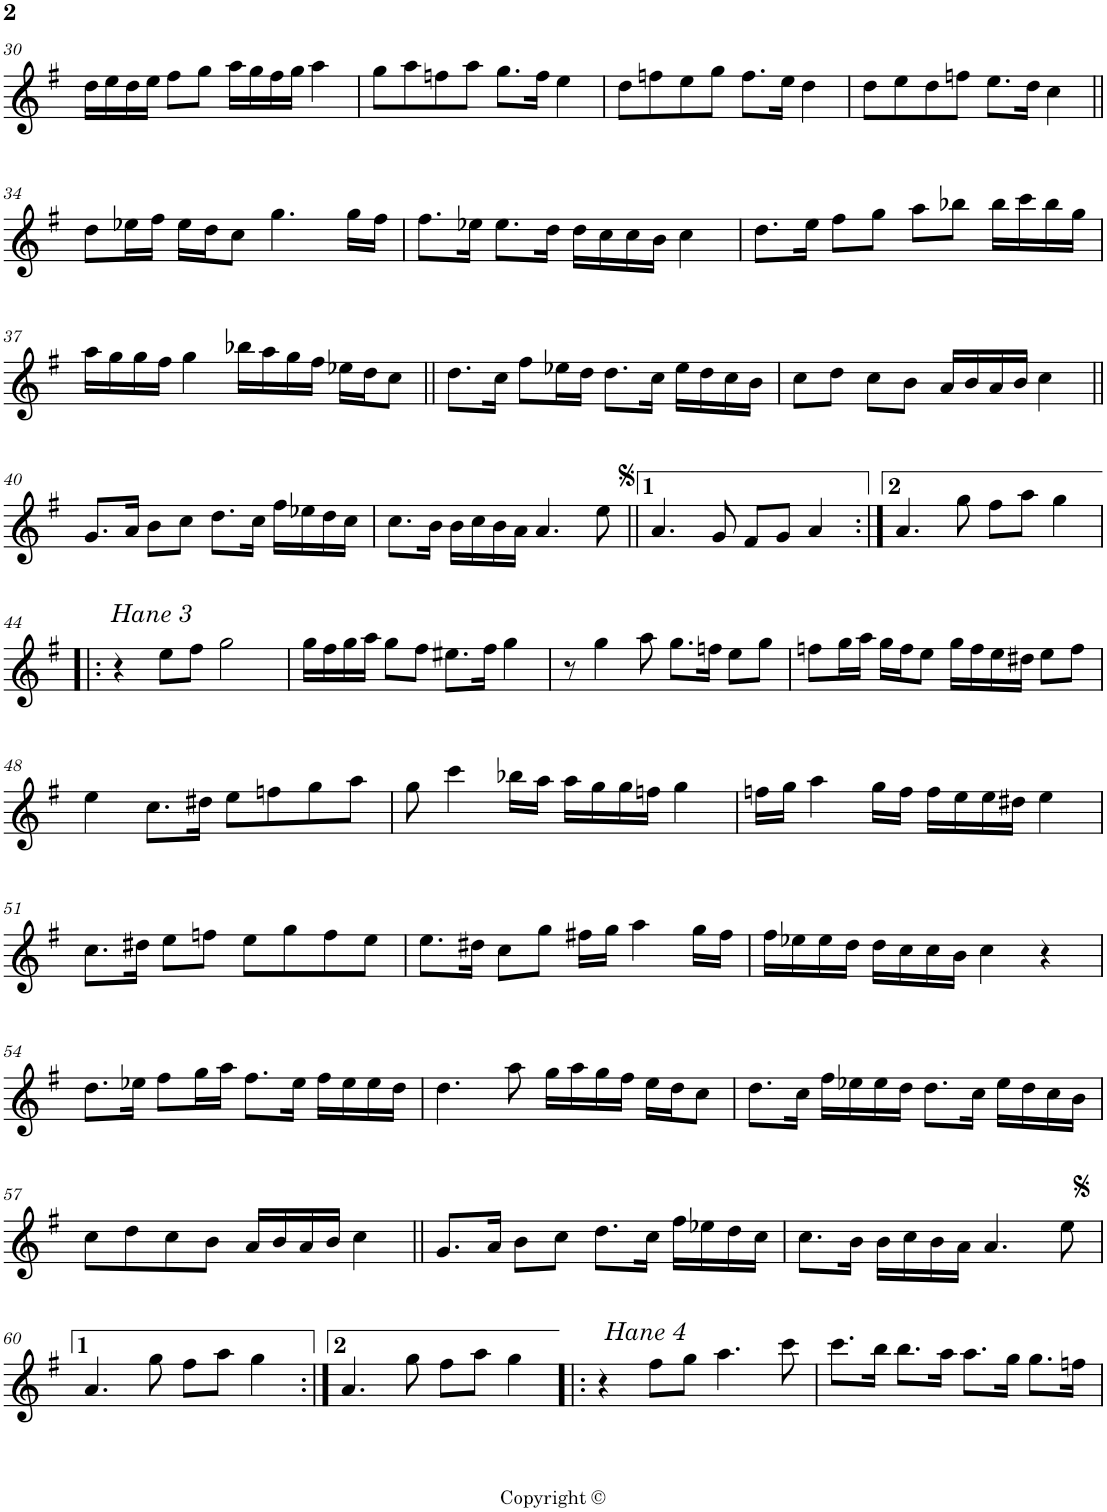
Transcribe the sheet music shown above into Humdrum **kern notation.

**kern
*part1
*staff1
*I"Piano
*I'Pno
!!LO:PB:g=z
*clefG2
*k[f#]
*G:
*M4/4
*met(c)
=30
16dd\LL
16ee\
16dd\
16ee\JJ
8ff#\L
8gg\J
16aa\LL
16gg\
16ff#\
16gg\JJ
4aa\
=31
8gg\L
8aa\
8ffn\
8aa\J
8.gg\L
16ff\Jk
4ee\
=32
8dd\L
8ffn\
8ee\
8gg\J
8.ff\L
16ee\Jk
4dd\
=33
8dd\L
8ee\
8dd\
8ffn\J
8.ee\L
16dd\Jk
4cc\
!!LO:LB:g=z
=34||
8dd\L
16ee-X\L
16ff#\JJ
16ee-\LL
16dd\J
8cc\J
4.gg\
16gg\LL
16ff#\JJ
=35
8.ff#\L
16ee-X\Jk
8.ee-\L
16dd\Jk
16dd\LL
16cc\
16cc\
16b\JJ
4cc\
=36
8.dd\L
16ee\Jk
8ff#\L
8gg\J
8aa\L
8bb-X\J
16bb-\LL
16ccc\
16bb-\
16gg\JJ
!!LO:LB:g=z
=37
16aa\LL
16gg\
16gg\
16ff#\JJ
4gg\
16bb-X\LL
16aa\
16gg\
16ff#\JJ
16ee-X\LL
16dd\J
8cc\J
=38||
8.dd\L
16cc\Jk
8ff#\L
16ee-X\L
16dd\JJ
8.dd\L
16cc\Jk
16ee-\LL
16dd\
16cc\
16b\JJ
=39
8cc\L
8dd\J
8cc\L
8b\J
16a/LL
16b/
16a/
16b/JJ
4cc\
!!LO:LB:g=z
=40||
8.g/L
16a/Jk
8b\L
8cc\J
8.dd\L
16cc\Jk
16ff#\LL
16ee-X\
16dd\
16cc\JJ
=41
8.cc\L
16b\Jk
16b\LL
16cc\
16b\
16a\JJ
4.a/
8ee\
=42||
4.a/
8g/
8f#/L
8g/J
4a/
=43:|!
4.a/
8gg\
8ff#\L
8aa\J
4gg\
!!LO:LB:g=z
=44!|:
!LO:TX:a:i:t=Hane 3
4r
8ee\L
8ff#\J
2gg\
=45
16gg\LL
16ff#\
16gg\
16aa\JJ
8gg\L
8ff#\J
8.ee#X\L
16ff#\Jk
4gg\
=46
8r
4gg\
8aa\
8.gg\L
16ffn\Jk
8ee\L
8gg\J
=47
8ffn\L
16gg\L
16aa\JJ
16gg\LL
16ff\J
8ee\J
16gg\LL
16ff\
16ee\
16dd#X\JJ
8ee\L
8ff\J
!!LO:LB:g=z
=48
4ee\
8.cc\L
16dd#X\Jk
8ee\L
8ffn\
8gg\
8aa\J
=49
8gg\
4ccc\
16bb-X\LL
16aa\JJ
16aa\LL
16gg\
16gg\
16ffn\JJ
4gg\
=50
16ffn\LL
16gg\JJ
4aa\
16gg\LL
16ff\JJ
16ff\LL
16ee\
16ee\
16dd#X\JJ
4ee\
!!LO:LB:g=z
=51
8.cc\L
16dd#X\Jk
8ee\L
8ffn\J
8ee\L
8gg\
8ff\
8ee\J
=52
8.ee\L
16dd#X\Jk
8cc\L
8gg\J
16ff#X\LL
16gg\JJ
4aa\
16gg\LL
16ff#\JJ
=53
16ff#\LL
16ee-X\
16ee-\
16dd\JJ
16dd\LL
16cc\
16cc\
16b\JJ
4cc\
4r
!!LO:LB:g=z
=54
8.dd\L
16ee-X\Jk
8ff#\L
16gg\L
16aa\JJ
8.ff#\L
16ee-\Jk
16ff#\LL
16ee-\
16ee-\
16dd\JJ
=55
4.dd\
8aa\
16gg\LL
16aa\
16gg\
16ff#\JJ
16ee\LL
16dd\J
8cc\J
=56
8.dd\L
16cc\Jk
16ff#\LL
16ee-X\
16ee-\
16dd\JJ
8.dd\L
16cc\Jk
16ee-\LL
16dd\
16cc\
16b\JJ
!!LO:LB:g=z
=57
8cc\L
8dd\
8cc\
8b\J
16a/LL
16b/
16a/
16b/JJ
4cc\
=58||
8.g/L
16a/Jk
8b\L
8cc\J
8.dd\L
16cc\Jk
16ff#\LL
16ee-X\
16dd\
16cc\JJ
=59
8.cc\L
16b\Jk
16b\LL
16cc\
16b\
16a\JJ
4.a/
8ee\
!!LO:LB:g=z
=60
4.a/
8gg\
8ff#\L
8aa\J
4gg\
=61:|!
4.a/
8gg\
8ff#\L
8aa\J
4gg\
=62!|:
!LO:TX:a:i:t=Hane 4
4r
8ff#\L
8gg\J
4.aa\
8ccc\
=63
8.ccc\L
16bb\Jk
8.bb\L
16aa\Jk
8.aa\L
16gg\Jk
8.gg\L
16ffn\Jk
=
*-
